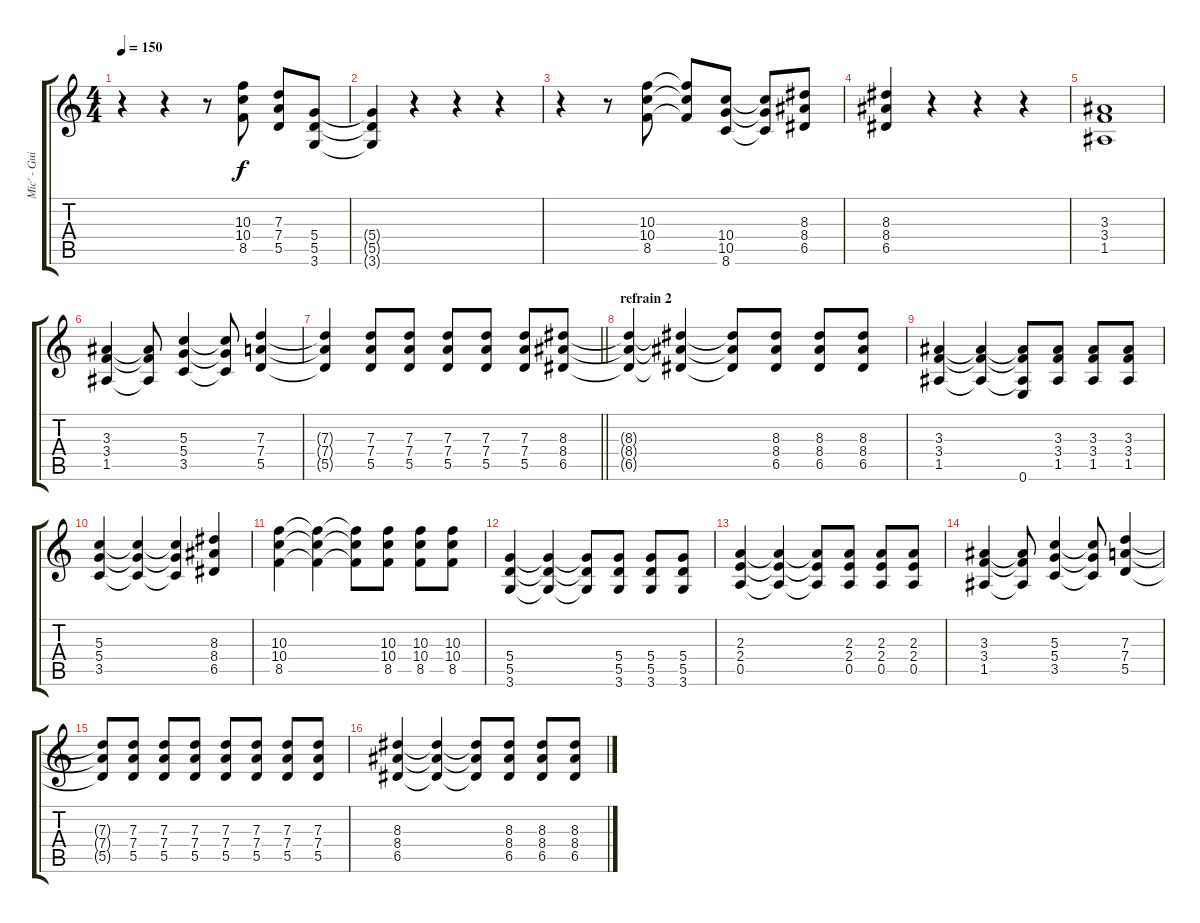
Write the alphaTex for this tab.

\track ("Mic' - Guitare" "Mic' - Gui") {instrument overdrivenguitar}
\staff {score tabs}
\tuning (E4 B3 G3 D3 A2 E2) {hide}
\ts (4 4)
\tempo 150
\clef g2
\ks c
r.4{dy f} r.4 r.8 (10.3 10.4 8.5).8 (7.3 7.4 5.5).8 (5.4 5.5 3.6).8 |
(5.4{t} 5.5{t} 3.6{t}).4 r.4 r.4 r.4 |
r.4 r.8 (10.3 10.4 8.5).8 (10.3{t} 10.4{t} 8.5{t}).8 (10.4 10.5 8.6).8 (10.4{t} 10.5{t} 8.6{t}).8 (8.3 8.4 6.5).8 |
(8.3 8.4 6.5).4 r.4 r.4 r.4 |
(3.3 3.4 1.5).1 |
(3.3 3.4 1.5).4 (3.3{t} 3.4{t} 1.5{t}).8 (5.3 5.4 3.5).4 (5.3{t} 5.4{t} 3.5{t}).8 (7.3 7.4 5.5).4 |
\barLineRight lightlight
(7.3{t} 7.4{t} 5.5{t}).4 (7.3 7.4 5.5).8 (7.3 7.4 5.5).8 (7.3 7.4 5.5).8 (7.3 7.4 5.5).8 (7.3 7.4 5.5).8 (8.3 8.4 6.5).8 |
\section ("" "refrain 2")
(8.3{t} 8.4{t} 6.5{t}).4 (8.3{t} 8.4{t} 6.5{t}).4 (8.3{t} 8.4{t} 6.5{t}).8 (8.3 8.4 6.5).8 (8.3 8.4 6.5).8 (8.3 8.4 6.5).8 |
(3.3 3.4 1.5).4 (3.3{t} 3.4{t} 1.5{t}).4 (3.3{t} 3.4{t} 1.5{t} 0.6).8 (3.3 3.4 1.5).8 (3.3 3.4 1.5).8 (3.3 3.4 1.5).8 |
(5.3 5.4 3.5).4 (5.3{t} 5.4{t} 3.5{t}).4 (5.3{t} 5.4{t} 3.5{t}).4 (8.3 8.4 6.5).4 |
(10.3 10.4 8.5).4 (10.3{t} 10.4{t} 8.5{t}).4 (10.3{t} 10.4{t} 8.5{t}).8 (10.3 10.4 8.5).8 (10.3 10.4 8.5).8 (10.3 10.4 8.5).8 |
(5.4 5.5 3.6).4 (5.4{t} 5.5{t} 3.6{t}).4 (5.4{t} 5.5{t} 3.6{t}).8 (5.4 5.5 3.6).8 (5.4 5.5 3.6).8 (5.4 5.5 3.6).8 |
(2.3 2.4 0.5).4 (2.3{t} 2.4{t} 0.5{t}).4 (2.3{t} 2.4{t} 0.5{t}).8 (2.3 2.4 0.5).8 (2.3 2.4 0.5).8 (2.3 2.4 0.5).8 |
(3.3 3.4 1.5).4 (3.3{t} 3.4{t} 1.5{t}).8 (5.3 5.4 3.5).4 (5.3{t} 5.4{t} 3.5{t}).8 (7.3 7.4 5.5).4 |
(7.3{t} 7.4{t} 5.5{t}).8 (7.3 7.4 5.5).8 (7.3 7.4 5.5).8 (7.3 7.4 5.5).8 (7.3 7.4 5.5).8 (7.3 7.4 5.5).8 (7.3 7.4 5.5).8 (7.3 7.4 5.5).8 |
(8.3 8.4 6.5).4 (8.3{t} 8.4{t} 6.5{t}).4 (8.3{t} 8.4{t} 6.5{t}).8 (8.3 8.4 6.5).8 (8.3 8.4 6.5).8 (8.3 8.4 6.5).8
